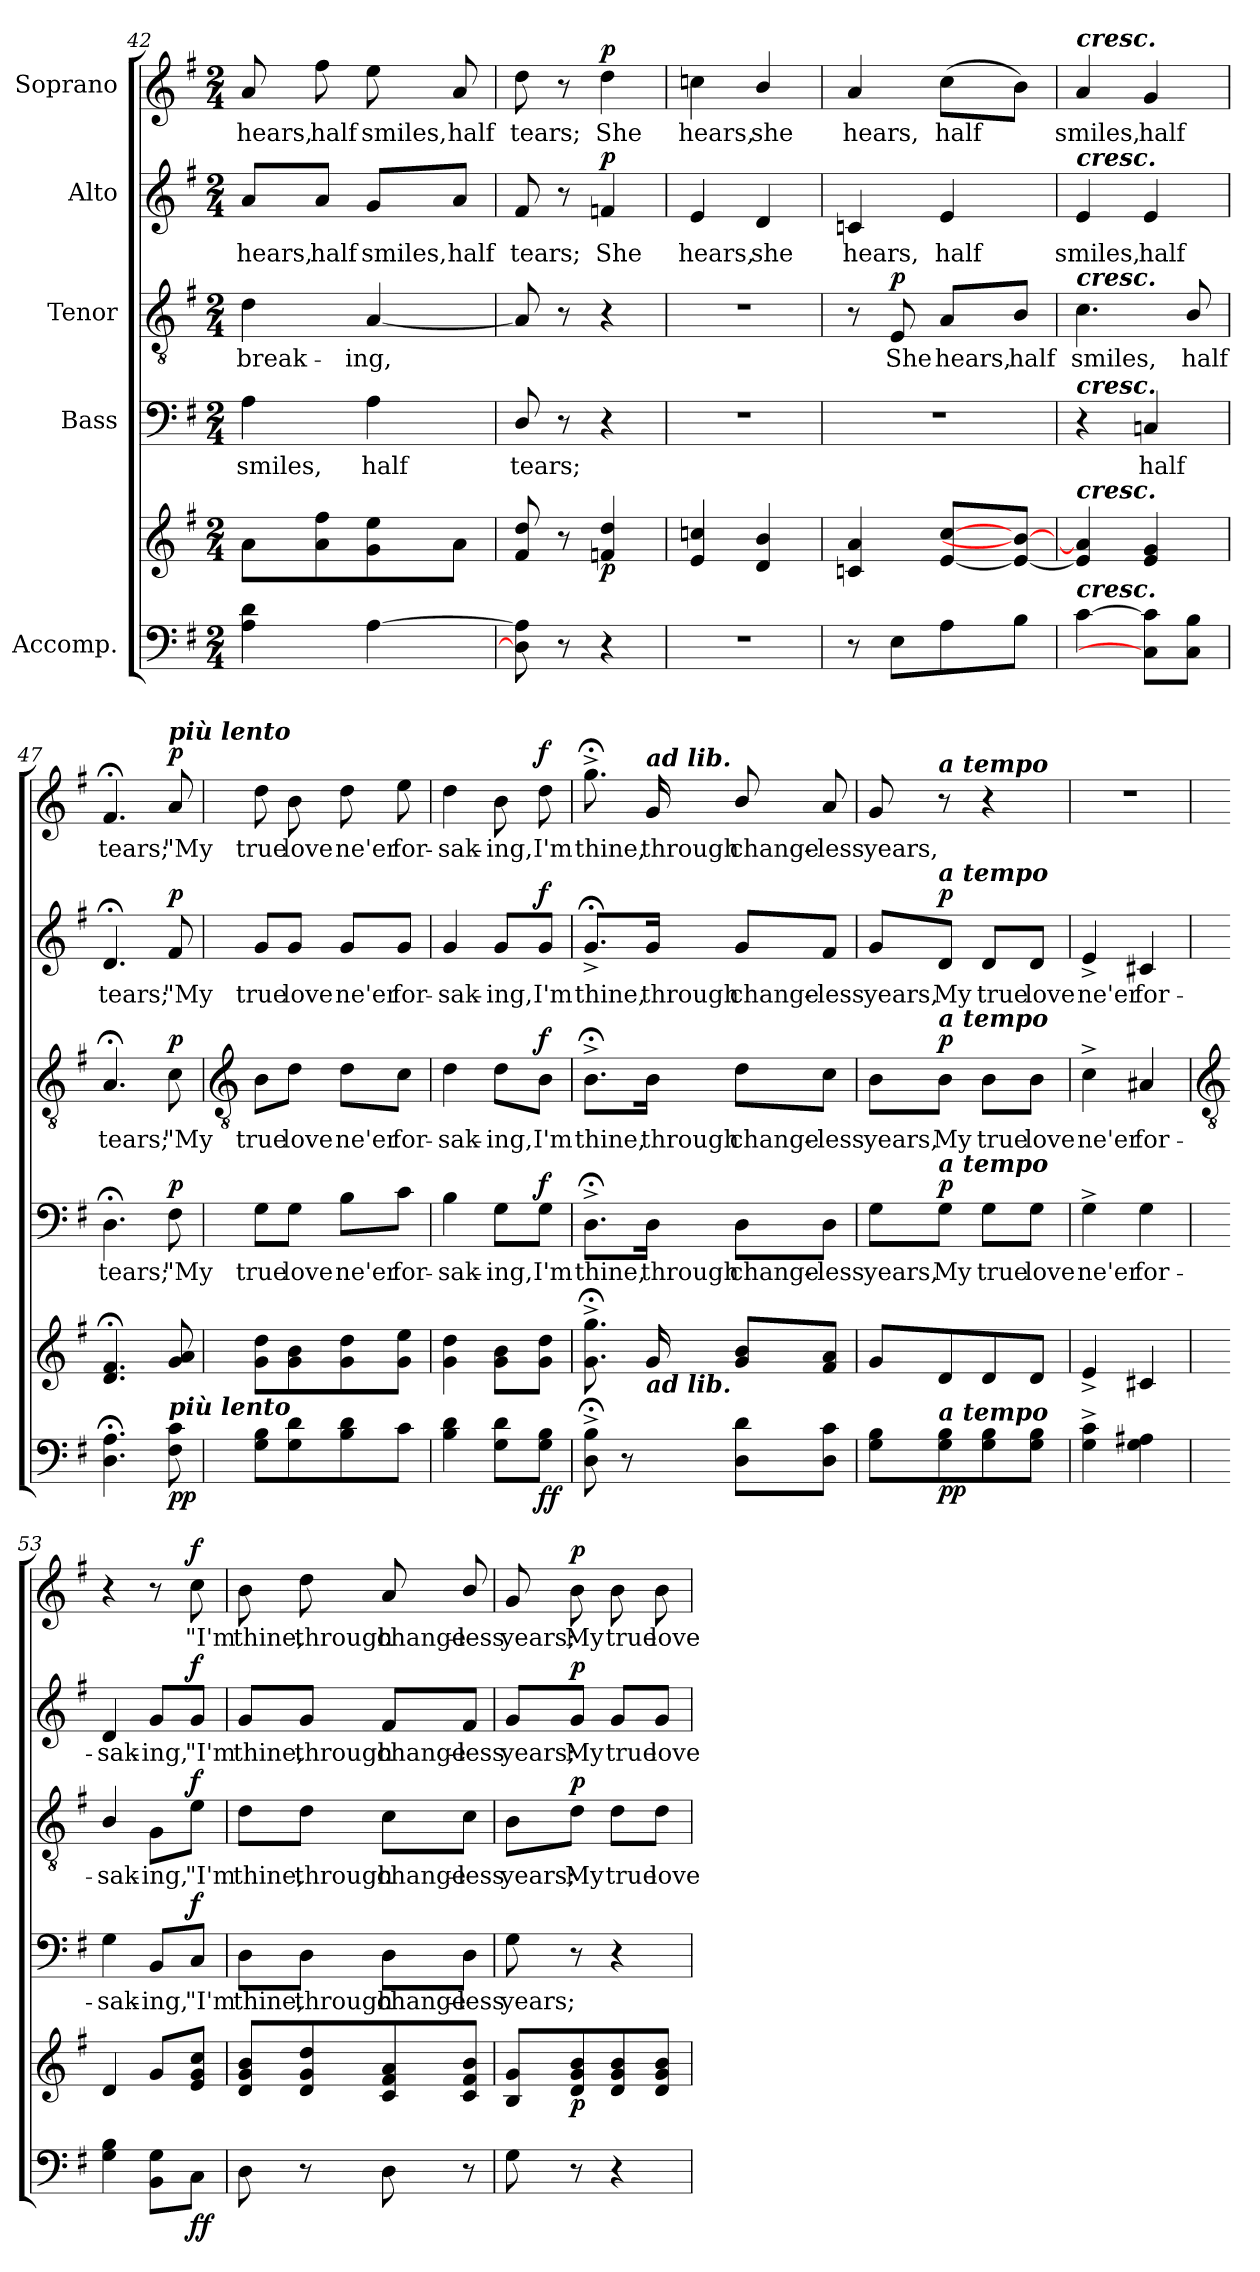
**kern	**kern	**dynam	**kern	**text	**dynam	**kern	**text	**dynam	**kern	**text	**dynam	**kern	**text	**dynam
*part5	*part5	*part5	*part4	*part4	*part4	*part3	*part3	*part3	*part2	*part2	*part2	*part1	*part1	*part1
*staff6	*staff5	*staff5/6	*staff4	*staff4	*staff4	*staff3	*staff3	*staff3	*staff2	*staff2	*staff2	*staff1	*staff1	*staff1
*I"Accomp.	*	*	*I"Bass	*	*	*I"Tenor	*	*	*I"Alto	*	*	*I"Soprano	*	*
!!LO:LB:g=z
*clefF4	*clefG2	*	*clefF4	*	*	*clefGv2	*	*	*clefG2	*	*	*clefG2	*	*
*k[f#]	*k[f#]	*	*k[f#]	*	*	*k[f#]	*	*	*k[f#]	*	*	*k[f#]	*	*
*G:	*G:	*	*G:	*	*	*G:	*	*	*G:	*	*	*G:	*	*
*M2/4	*M2/4	*	*M2/4	*	*	*M2/4	*	*	*M2/4	*	*	*M2/4	*	*
=42	=42	=42	=42	=42	=42	=42	=42	=42	=42	=42	=42	=42	=42	=42
!	!	!	!	!LO:LY:b	!	!	!LO:LY:b	!	!	!LO:LY:b	!	!	!LO:LY:b	!
4A 4d	8aL	.	4A	smiles,	.	4d	break-	.	8a/L	hears,	.	8a	hears,	.
!	!	!	!	!	!	!	!	!	!	!LO:LY:b	!	!	!LO:LY:b	!
.	8a 8ff#	.	.	.	.	.	.	.	8a/J	half	.	8ff#	half	.
!	!	!	!	!LO:LY:b	!	!	!LO:LY:b	!	!	!LO:LY:b	!	!	!LO:LY:b	!
[4A	8g 8ee	.	4A	half	.	[4A	-ing,	.	8g/L	smiles,	.	8ee	smiles,	.
!	!	!	!	!	!	!	!	!	!	!LO:LY:b	!	!	!LO:LY:b	!
.	8aJ	.	.	.	.	.	.	.	8a/J	half	.	8a	half	.
=43	=43	=43	=43	=43	=43	=43	=43	=43	=43	=43	=43	=43	=43	=43
!	!	!	!	!LO:LY:b	!	!	!	!	!	!LO:LY:b	!	!	!LO:LY:b	!
8D\] 8A\]	8f# 8dd	.	8D/	tears;	.	8A]	.	.	8f#	tears;	.	8dd	tears;	.
8r	8r	.	8r	.	.	8r	.	.	8r	.	.	8r	.	.
!	!	!LO:DY:b	!	!	!	!	!	!	!	!LO:LY:b	!LO:DY:b	!	!LO:LY:b	!LO:DY:b
4r	4fn 4dd	p	4r	.	.	4r	.	.	4fn	She	p	4dd	She	p
=44	=44	=44	=44	=44	=44	=44	=44	=44	=44	=44	=44	=44	=44	=44
!LO:N:vis=1	!	!	!LO:N:vis=1	!	!	!LO:N:vis=1	!	!	!	!LO:LY:b	!	!	!LO:LY:b	!
2r	4e 4ccn	.	2r	.	.	2r	.	.	4e	hears,	.	4ccn	hears,	.
!	!	!	!	!	!	!	!	!	!	!LO:LY:b	!	!	!LO:LY:b	!
.	4d/ 4b/	.	.	.	.	.	.	.	4d	she	.	4b/	she	.
=45	=45	=45	=45	=45	=45	=45	=45	=45	=45	=45	=45	=45	=45	=45
!	!	!	!LO:N:vis=1	!	!	!	!	!	!	!LO:LY:b	!	!	!LO:LY:b	!
8r	4cn 4a	.	2r	.	.	8r	.	.	4cn	hears,	.	4a	hears,	.
!	!	!	!	!	!	!	!LO:LY:b	!LO:DY:b	!	!	!	!	!	!
8EL	.	.	.	.	.	8E	She	p	.	.	.	.	.	.
!	!	!	!	!	!	!	!LO:LY:b	!	!	!LO:LY:b	!	!	!LO:LY:b	!
8A	[8e [8ccL	.	.	.	.	8A/L	hears,	.	4e	half	.	(>8ccL	half	.
!	!	!	!	!	!	!	!LO:LY:b	!	!	!	!	!	!	!
8BJ	8e_ 8b_J	.	.	.	.	8B/J	half	.	.	.	.	8bJ)	.	.
=46	=46	=46	=46	=46	=46	=46	=46	=46	=46	=46	=46	=46	=46	=46
!	!	!	!	!	!	!	!	!	!	!	!	!LO:TX:a:Bi:t=cresc.	!	!
!	!	!	!	!	!	!	!	!	!LO:TX:a:Bi:t=cresc.	!	!	!	!	!
!	!	!	!	!	!	!LO:TX:a:Bi:t=cresc.	!	!	!	!	!	!	!	!
!	!	!	!LO:TX:a:Bi:t=cresc.	!	!	!	!	!	!	!	!	!	!	!
!	!LO:TX:a:Bi:t=cresc.	!	!	!	!	!	!	!	!	!	!	!	!	!
!LO:TX:a:Bi:t=cresc.	!	!	!	!	!	!	!	!	!	!	!	!	!	!
!	!	!	!	!	!	!	!LO:LY:b	!	!	!LO:LY:b	!	!	!LO:LY:b	!
[4c	4e] 4a]	.	4r	.	.	4.c	smiles,	.	4e	smiles,	.	4a	smiles,	.
!	!	!	!	!LO:LY:b	!	!	!	!	!	!LO:LY:b	!	!	!LO:LY:b	!
8C] 8c]L	4e 4g	.	4Cn	half	.	.	.	.	4e	half	.	4g	half	.
!	!	!	!	!	!	!	!LO:LY:b	!	!	!	!	!	!	!
8C\ 8B\J	.	.	.	.	.	8B/	half	.	.	.	.	.	.	.
=47	=47	=47	=47	=47	=47	=47	=47	=47	=47	=47	=47	=47	=47	=47
!	!	!	!	!LO:LY:b	!	!	!LO:LY:b	!	!	!LO:LY:b	!	!	!LO:LY:b	!
4.D;< 4.A;<	4.d;< 4.f#;<	.	4.D;<	tears;	.	4.A;<	tears;	.	4.d;<	tears;	.	4.f#;<	tears;	.
!	!	!	!	!	!	!	!	!	!	!	!	!LO:TX:a:Bi:t=più lento	!	!
!LO:TX:a:Bi:t=più lento	!	!	!	!	!	!	!	!	!	!	!	!	!	!
!	!	!LO:DY:b=2	!	!LO:LY:b	!	!	!LO:LY:b	!	!	!LO:LY:b	!	!	!LO:LY:b	!
!	!	!LO:DY:n=1:b	!	!	!LO:DY:b	!	!	!LO:DY:b	!	!	!LO:DY:b	!	!	!LO:DY:b
8F#\ 8c\	8g 8a	p p	8F#	"My	p	8c	"My	p	8f#	"My	p	8a	"My	p
!!LO:LB:g=z
=48	=48	=48	=48	=48	=48	=48	=48	=48	=48	=48	=48	=48	=48	=48
*	*	*	*	*	*	*clefGv2	*	*	*	*	*	*	*	*
!	!	!	!	!LO:LY:b	!	!	!LO:LY:b	!	!	!LO:LY:b	!	!	!LO:LY:b	!
8G 8BL	8g 8ddL	.	8G\L	true	.	8B\L	true	.	8g/L	true	.	8dd	true	.
!	!	!	!	!LO:LY:b	!	!	!LO:LY:b	!	!	!LO:LY:b	!	!	!LO:LY:b	!
8G 8d	8g 8b	.	8G\J	love	.	8d\J	love	.	8g/J	love	.	8b	love	.
!	!	!	!	!LO:LY:b	!	!	!LO:LY:b	!	!	!LO:LY:b	!	!	!LO:LY:b	!
8B 8d	8g 8dd	.	8B\L	ne'er	.	8d\L	ne'er	.	8g/L	ne'er	.	8dd	ne'er	.
!	!	!	!	!LO:LY:b	!	!	!LO:LY:b	!	!	!LO:LY:b	!	!	!LO:LY:b	!
8cJ	8g 8eeJ	.	8c\J	for-	.	8c\J	for-	.	8g/J	for-	.	8ee	for-	.
=49	=49	=49	=49	=49	=49	=49	=49	=49	=49	=49	=49	=49	=49	=49
!	!	!	!	!LO:LY:b	!	!	!LO:LY:b	!	!	!LO:LY:b	!	!	!LO:LY:b	!
4B 4d	4g 4dd	.	4B	-sak-	.	4d	-sak-	.	4g	-sak-	.	4dd	-sak-	.
!	!	!	!	!LO:LY:b	!	!	!LO:LY:b	!	!	!LO:LY:b	!	!	!LO:LY:b	!
8G 8dL	8g 8bL	.	8G\L	-ing,	.	8d\L	-ing,	.	8g/L	-ing,	.	8b	-ing,	.
!	!	!LO:DY:b=2	!	!LO:LY:b	!	!	!LO:LY:b	!	!	!LO:LY:b	!	!	!LO:LY:b	!
!	!	!LO:DY:n=1:b	!	!	!LO:DY:b	!	!	!LO:DY:b	!	!	!LO:DY:b	!	!	!LO:DY:b
8G 8BJ	8g 8ddJ	f f	8G\J	I'm	f	8B\J	I'm	f	8g/J	I'm	f	8dd	I'm	f
=50	=50	=50	=50	=50	=50	=50	=50	=50	=50	=50	=50	=50	=50	=50
!	!	!	!	!LO:LY:b	!	!	!LO:LY:b	!	!	!LO:LY:b	!	!	!LO:LY:b	!
8D;<^ 8B;<^	8.g;<^ 8.gg;<^	.	8.D;<^\L	thine,	.	8.B;<^\L	thine,	.	8.g;<^/L	thine,	.	8.gg;<^	thine,	.
8r	.	.	.	.	.	.	.	.	.	.	.	.	.	.
!	!	!	!	!	!	!	!	!	!	!	!	!LO:TX:a:Bi:t=ad lib.	!	!
!	!LO:TX:b:Bi:t=ad lib.	!	!	!	!	!	!	!	!	!	!	!	!	!
!	!	!	!	!LO:LY:b	!	!	!LO:LY:b	!	!	!LO:LY:b	!	!	!LO:LY:b	!
.	16g	.	16D\Jk	through	.	16B\Jk	through	.	16g/Jk	through	.	16g	through	.
!	!	!	!	!LO:LY:b	!	!	!LO:LY:b	!	!	!LO:LY:b	!	!	!LO:LY:b	!
8D 8dL	8g/ 8b/L	.	8D\L	change-	.	8d\L	change-	.	8g/L	change-	.	8b/	change-	.
!	!	!	!	!LO:LY:b	!	!	!LO:LY:b	!	!	!LO:LY:b	!	!	!LO:LY:b	!
8D 8cJ	8f# 8aJ	.	8D\J	-less	.	8c\J	-less	.	8f#/J	-less	.	8a	-less	.
=51	=51	=51	=51	=51	=51	=51	=51	=51	=51	=51	=51	=51	=51	=51
!	!	!	!	!LO:LY:b	!	!	!LO:LY:b	!	!	!LO:LY:b	!	!	!LO:LY:b	!
8G 8BL	8gL	.	8G\L	years,	.	8B\L	years,	.	8g/L	years,	.	8g	years,	.
!	!	!	!	!	!	!	!	!	!	!	!	!LO:TX:a:Bi:t=a tempo	!	!
!	!	!	!	!	!	!	!	!	!LO:TX:a:Bi:t=a tempo	!	!	!	!	!
!	!	!	!	!	!	!LO:TX:a:Bi:t=a tempo	!	!	!	!	!	!	!	!
!	!	!	!LO:TX:a:Bi:t=a tempo	!	!	!	!	!	!	!	!	!	!	!
!LO:TX:a:Bi:t=a tempo	!	!	!	!	!	!	!	!	!	!	!	!	!	!
!	!	!LO:DY:b=2	!	!LO:LY:b	!	!	!LO:LY:b	!	!	!LO:LY:b	!	!	!	!
!	!	!LO:DY:n=1:b	!	!	!LO:DY:b	!	!	!LO:DY:b	!	!	!LO:DY:b	!	!	!
8G 8B	8d	p p	8G\J	My	p	8B\J	My	p	8d/J	My	p	8r	.	.
!	!	!	!	!LO:LY:b	!	!	!LO:LY:b	!	!	!LO:LY:b	!	!	!	!
8G 8B	8d	.	8G\L	true	.	8B\L	true	.	8d/L	true	.	4r	.	.
!	!	!	!	!LO:LY:b	!	!	!LO:LY:b	!	!	!LO:LY:b	!	!	!	!
8G 8BJ	8dJ	.	8G\J	love	.	8B\J	love	.	8d/J	love	.	.	.	.
=52	=52	=52	=52	=52	=52	=52	=52	=52	=52	=52	=52	=52	=52	=52
!	!	!	!	!LO:LY:b	!	!	!LO:LY:b	!	!	!LO:LY:b	!	!LO:N:vis=1	!	!
4G^ 4c^	4e^	.	4G^	ne'er	.	4c^	ne'er	.	4e^	ne'er	.	2r	.	.
!	!	!	!	!LO:LY:b	!	!	!LO:LY:b	!	!	!LO:LY:b	!	!	!	!
4G 4A#X	4c#X	.	4G	for-	.	4A#X	for-	.	4c#X	for-	.	.	.	.
!!LO:LB:g=z
=53	=53	=53	=53	=53	=53	=53	=53	=53	=53	=53	=53	=53	=53	=53
*	*	*	*	*	*	*clefGv2	*	*	*	*	*	*	*	*
!	!	!	!	!LO:LY:b	!	!	!LO:LY:b	!	!	!LO:LY:b	!	!	!	!
4G 4B	4d	.	4G	-sak-	.	4B/	-sak-	.	4d	-sak-	.	4r	.	.
!	!	!	!	!LO:LY:b	!	!	!LO:LY:b	!	!	!LO:LY:b	!	!	!	!
8BB 8GL	8gL	.	8BB/L	-ing,	.	8G\L	-ing,	.	8g/L	-ing,	.	8r	.	.
!	!	!LO:DY:b=2	!	!LO:LY:b	!	!	!LO:LY:b	!	!	!LO:LY:b	!	!	!LO:LY:b	!
!	!	!LO:DY:n=1:b	!	!	!LO:DY:b	!	!	!LO:DY:b	!	!	!LO:DY:b	!	!	!LO:DY:b
8CJ	8e 8g 8ccJ	f f	8C/J	"I'm	f	8e\J	"I'm	f	8g/J	"I'm	f	8cc	"I'm	f
=54	=54	=54	=54	=54	=54	=54	=54	=54	=54	=54	=54	=54	=54	=54
!	!	!	!	!LO:LY:b	!	!	!LO:LY:b	!	!	!LO:LY:b	!	!	!LO:LY:b	!
8D	8d 8g 8bL	.	8D\L	thine,	.	8d\L	thine,	.	8g/L	thine,	.	8b	thine,	.
!	!	!	!	!LO:LY:b	!	!	!LO:LY:b	!	!	!LO:LY:b	!	!	!LO:LY:b	!
8r	8d 8g 8dd	.	8D\J	through	.	8d\J	through	.	8g/J	through	.	8dd	through	.
!	!	!	!	!LO:LY:b	!	!	!LO:LY:b	!	!	!LO:LY:b	!	!	!LO:LY:b	!
8D	8c 8f# 8a	.	8D\L	change-	.	8c\L	change-	.	8f#/L	change-	.	8a	change-	.
!	!	!	!	!LO:LY:b	!	!	!LO:LY:b	!	!	!LO:LY:b	!	!	!LO:LY:b	!
8r	8c 8f# 8bJ	.	8D\J	-less	.	8c\J	-less	.	8f#/J	-less	.	8b/	-less	.
=55	=55	=55	=55	=55	=55	=55	=55	=55	=55	=55	=55	=55	=55	=55
!	!	!	!	!LO:LY:b	!	!	!LO:LY:b	!	!	!LO:LY:b	!	!	!LO:LY:b	!
8G	8B 8gL	.	8G	years;	.	8B\L	years;	.	8g/L	years;	.	8g	years;	.
!	!	!LO:DY:b	!	!	!	!	!LO:LY:b	!LO:DY:b	!	!LO:LY:b	!LO:DY:b	!	!LO:LY:b	!LO:DY:b
8r	8d 8g 8b	p	8r	.	.	8d\J	My	p	8g/J	My	p	8b	My	p
!	!	!	!	!	!	!	!LO:LY:b	!	!	!LO:LY:b	!	!	!LO:LY:b	!
4r	8d 8g 8b	.	4r	.	.	8d\L	true	.	8g/L	true	.	8b	true	.
!	!	!	!	!	!	!	!LO:LY:b	!	!	!LO:LY:b	!	!	!LO:LY:b	!
.	8d 8g 8bJ	.	.	.	.	8d\J	love	.	8g/J	love	.	8b	love	.
=	=	=	=	=	=	=	=	=	=	=	=	=	=	=
*-	*-	*-	*-	*-	*-	*-	*-	*-	*-	*-	*-	*-	*-	*-
